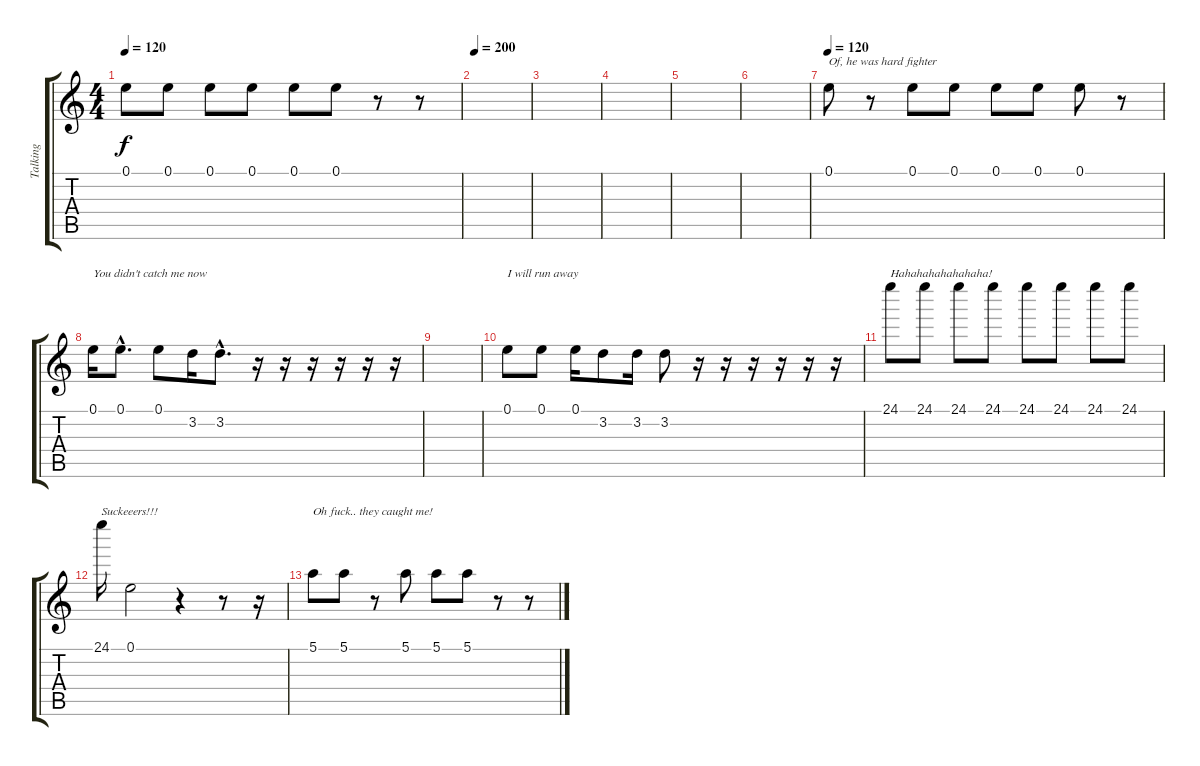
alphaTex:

\track ("Talking" "Talking") {instrument acousticguitarnylon}
\staff {score tabs}
\tuning (E4 B3 G3 D3 A2 E2) {hide}
\ts (4 4)
\tempo 120
\clef g2
\ks c
0.1.8{dy f} 0.1.8 0.1.8 0.1.8 0.1.8 0.1.8 r.8 r.8 |
\tempo 200
|
|
|
|
|
\tempo 120
0.1.8{txt "Of, he was hard fighter"} r.8 0.1.8 0.1.8 0.1.8 0.1.8 0.1.8 r.8 |
0.1.16{txt "You didn't catch me now"} 0.1{hac}.8{d} 0.1.8 3.2.16 3.2{hac}.8{d} r.16 r.16 r.16 r.16 r.16 r.16 |
|
0.1.8{txt "I will run away"} 0.1.8 0.1.16 3.2.8 3.2.16 3.2.8 r.16 r.16 r.16 r.16 r.16 r.16 |
24.1.8{txt "Hahahahahahahaha!"} 24.1.8 24.1.8 24.1.8 24.1.8 24.1.8 24.1.8 24.1.8 |
24.1.16{txt "Suckeeers!!!"} 0.1.2 r.4 r.8 r.16 |
5.1.8{txt "Oh fuck.. they caught me!"} 5.1.8 r.8 5.1.8 5.1.8 5.1.8 r.8 r.8
